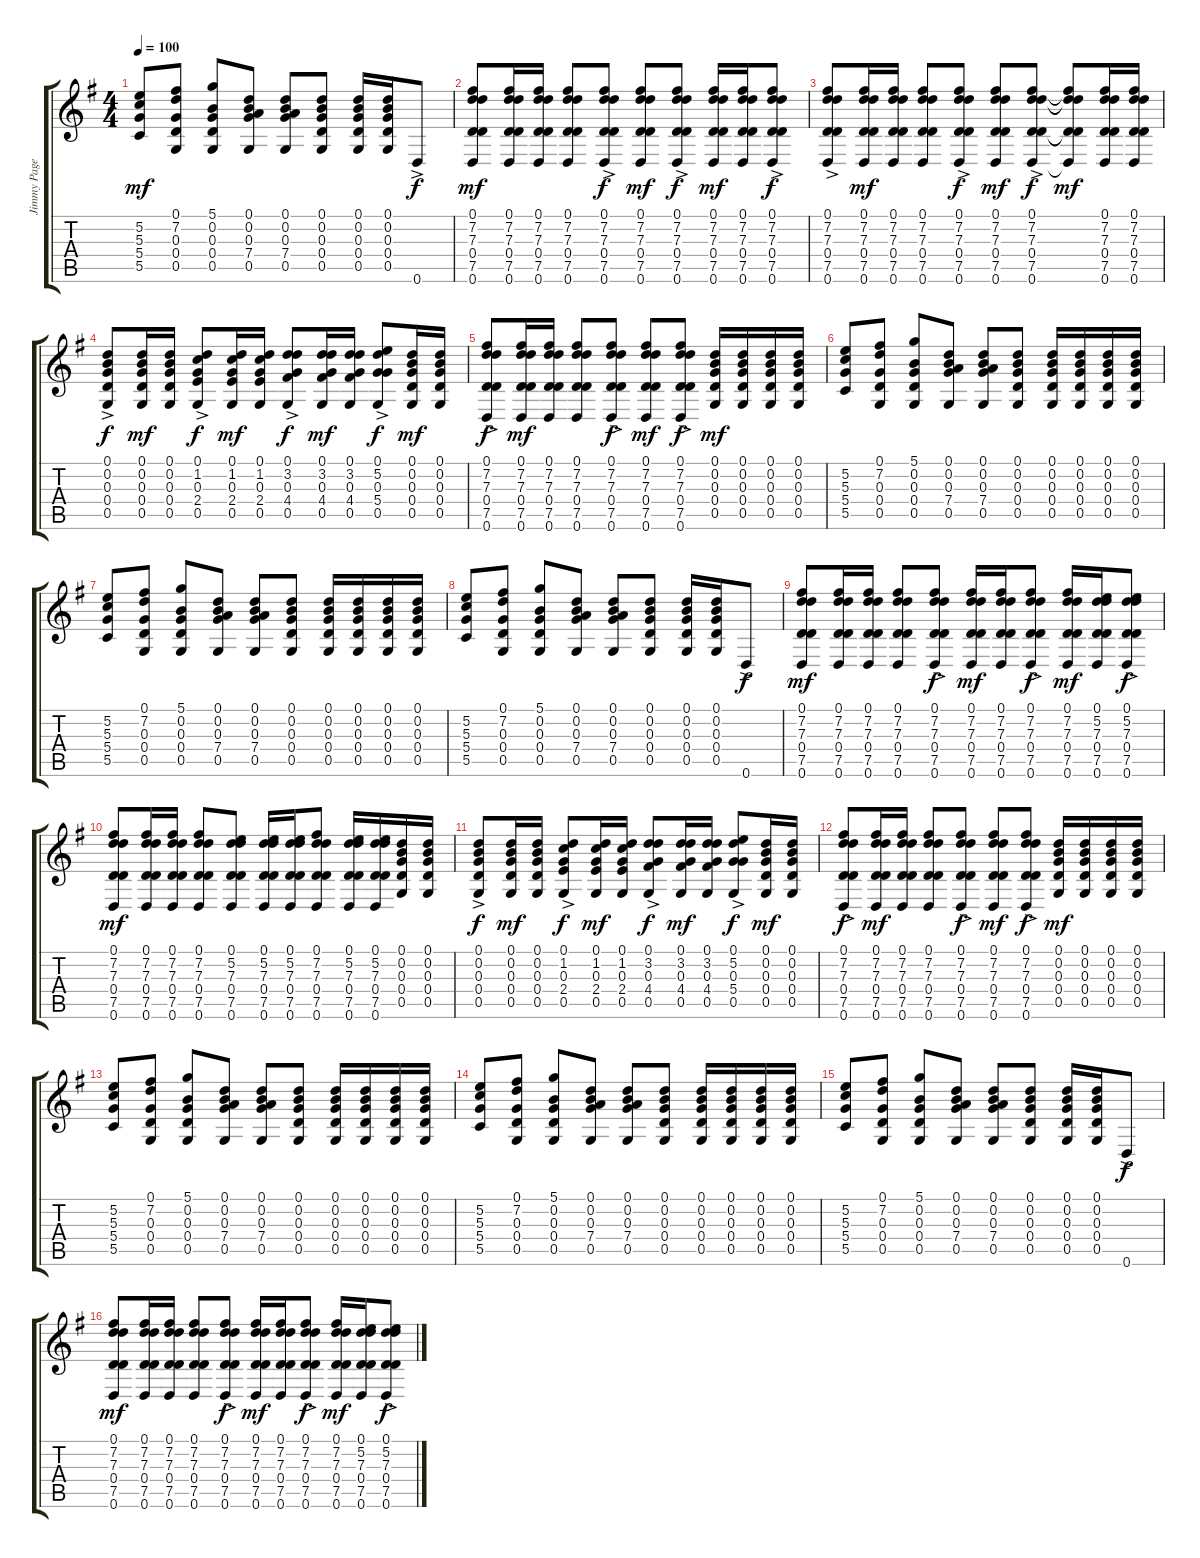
\track ("Jimmy Page Steel Acoustic" "Jimmy Page") {instrument acousticguitarsteel}
\staff {score tabs}
\tuning (D4 B3 G3 D3 G2 D2) {hide}
\ts (4 4)
\tempo 100
\clef g2
\ks g
(5.2 5.3 5.4 5.5).8{dy mf} (0.1 7.2 0.3 0.4 0.5).8 (5.1 0.2 0.3 0.4 0.5).8 (0.1 0.2 0.3 7.4 0.5).8 (0.1 0.2 0.3 7.4 0.5).8 (0.1 0.2 0.3 0.4 0.5).8 (0.1 0.2 0.3 0.4 0.5).16 (0.1 0.2 0.3 0.4 0.5).16 0.6{ac}.8{dy f} |
(0.1 7.2 7.3 0.4 7.5 0.6).8{dy mf} (0.1 7.2 7.3 0.4 7.5 0.6).16 (0.1 7.2 7.3 0.4 7.5 0.6).16 (0.1 7.2 7.3 0.4 7.5 0.6).8 (0.1{ac} 7.2{ac} 7.3{ac} 0.4{ac} 7.5{ac} 0.6{ac}).8{dy f} (0.1 7.2 7.3 0.4 7.5 0.6).8{dy mf} (0.1{ac} 7.2{ac} 7.3{ac} 0.4{ac} 7.5{ac} 0.6{ac}).8{dy f} (0.1 7.2 7.3 0.4 7.5 0.6).16{dy mf} (0.1 7.2 7.3 0.4 7.5 0.6).16 (0.1{ac} 7.2{ac} 7.3{ac} 0.4{ac} 7.5{ac} 0.6{ac}).8{dy f} |
(0.1{ac} 7.2{ac} 7.3{ac} 0.4{ac} 7.5{ac} 0.6{ac}).8 (0.1 7.2 7.3 0.4 7.5 0.6).16{dy mf} (0.1 7.2 7.3 0.4 7.5 0.6).16 (0.1 7.2 7.3 0.4 7.5 0.6).8 (0.1{ac} 7.2{ac} 7.3{ac} 0.4{ac} 7.5{ac} 0.6{ac}).8{dy f} (0.1 7.2 7.3 0.4 7.5 0.6).8{dy mf} (0.1{ac} 7.2{ac} 7.3{ac} 0.4{ac} 7.5{ac} 0.6{ac}).8{dy f} (0.1{t} 7.2{t} 7.3{t} 0.4{t} 7.5{t} 0.6{t}).8{dy mf} (0.1 7.2 7.3 0.4 7.5 0.6).16 (0.1 7.2 7.3 0.4 7.5 0.6).16 |
(0.1{ac} 0.2{ac} 0.3{ac} 0.4{ac} 0.5{ac}).8{dy f} (0.1 0.2 0.3 0.4 0.5).16{dy mf} (0.1 0.2 0.3 0.4 0.5).16 (0.1{ac} 1.2{ac} 0.3{ac} 2.4{ac} 0.5{ac}).8{dy f} (0.1 1.2 0.3 2.4 0.5).16{dy mf} (0.1 1.2 0.3 2.4 0.5).16 (0.1{ac} 3.2{ac} 0.3{ac} 4.4{ac} 0.5{ac}).8{dy f} (0.1 3.2 0.3 4.4 0.5).16{dy mf} (0.1 3.2 0.3 4.4 0.5).16 (0.1{ac} 5.2{ac} 0.3{ac} 5.4{ac} 0.5{ac}).8{dy f} (0.1 0.2 0.3 0.4 0.5).16{dy mf} (0.1 0.2 0.3 0.4 0.5).16 |
(0.1{ac} 7.2{ac} 7.3{ac} 0.4{ac} 7.5{ac} 0.6{ac}).8{dy f} (0.1 7.2 7.3 0.4 7.5 0.6).16{dy mf} (0.1 7.2 7.3 0.4 7.5 0.6).16 (0.1 7.2 7.3 0.4 7.5 0.6).8 (0.1{ac} 7.2{ac} 7.3{ac} 0.4{ac} 7.5{ac} 0.6{ac}).8{dy f} (0.1 7.2 7.3 0.4 7.5 0.6).8{dy mf} (0.1{ac} 7.2{ac} 7.3{ac} 0.4{ac} 7.5{ac} 0.6{ac}).8{dy f} (0.1 0.2 0.3 0.4 0.5).16{dy mf} (0.1 0.2 0.3 0.4 0.5).16 (0.1 0.2 0.3 0.4 0.5).16 (0.1 0.2 0.3 0.4 0.5).16 |
(5.2 5.3 5.4 5.5).8 (0.1 7.2 0.3 0.4 0.5).8 (5.1 0.2 0.3 0.4 0.5).8 (0.1 0.2 0.3 7.4 0.5).8 (0.1 0.2 0.3 7.4 0.5).8 (0.1 0.2 0.3 0.4 0.5).8 (0.1 0.2 0.3 0.4 0.5).16 (0.1 0.2 0.3 0.4 0.5).16 (0.1 0.2 0.3 0.4 0.5).16 (0.1 0.2 0.3 0.4 0.5).16 |
(5.2 5.3 5.4 5.5).8 (0.1 7.2 0.3 0.4 0.5).8 (5.1 0.2 0.3 0.4 0.5).8 (0.1 0.2 0.3 7.4 0.5).8 (0.1 0.2 0.3 7.4 0.5).8 (0.1 0.2 0.3 0.4 0.5).8 (0.1 0.2 0.3 0.4 0.5).16 (0.1 0.2 0.3 0.4 0.5).16 (0.1 0.2 0.3 0.4 0.5).16 (0.1 0.2 0.3 0.4 0.5).16 |
(5.2 5.3 5.4 5.5).8 (0.1 7.2 0.3 0.4 0.5).8 (5.1 0.2 0.3 0.4 0.5).8 (0.1 0.2 0.3 7.4 0.5).8 (0.1 0.2 0.3 7.4 0.5).8 (0.1 0.2 0.3 0.4 0.5).8 (0.1 0.2 0.3 0.4 0.5).16 (0.1 0.2 0.3 0.4 0.5).16 0.6{ac}.8{dy f} |
(0.1 7.2 7.3 0.4 7.5 0.6).8{dy mf} (0.1 7.2 7.3 0.4 7.5 0.6).16 (0.1 7.2 7.3 0.4 7.5 0.6).16 (0.1 7.2 7.3 0.4 7.5 0.6).8 (0.1{ac} 7.2{ac} 7.3{ac} 0.4{ac} 7.5{ac} 0.6{ac}).8{dy f} (0.1 7.2 7.3 0.4 7.5 0.6).16{dy mf} (0.1 7.2 7.3 0.4 7.5 0.6).16 (0.1{ac} 7.2{ac} 7.3{ac} 0.4{ac} 7.5{ac} 0.6{ac}).8{dy f} (0.1 7.2 7.3 0.4 7.5 0.6).16{dy mf} (0.1 5.2 7.3 0.4 7.5 0.6).16 (0.1{ac} 5.2{ac} 7.3{ac} 0.4{ac} 7.5{ac} 0.6{ac}).8{dy f} |
(0.1 7.2 7.3 0.4 7.5 0.6).8{dy mf} (0.1 7.2 7.3 0.4 7.5 0.6).16 (0.1 7.2 7.3 0.4 7.5 0.6).16 (0.1 7.2 7.3 0.4 7.5 0.6).8 (0.1 5.2 7.3 0.4 7.5 0.6).8 (0.1 5.2 7.3 0.4 7.5 0.6).16 (0.1 5.2 7.3 0.4 7.5 0.6).16 (0.1 7.2 7.3 0.4 7.5 0.6).8 (0.1 5.2 7.3 0.4 7.5 0.6).16 (0.1 5.2 7.3 0.4 7.5 0.6).16 (0.1 0.2 0.3 0.4 0.5).16 (0.1 0.2 0.3 0.4 0.5).16 |
(0.1{ac} 0.2{ac} 0.3{ac} 0.4{ac} 0.5{ac}).8{dy f} (0.1 0.2 0.3 0.4 0.5).16{dy mf} (0.1 0.2 0.3 0.4 0.5).16 (0.1{ac} 1.2{ac} 0.3{ac} 2.4{ac} 0.5{ac}).8{dy f} (0.1 1.2 0.3 2.4 0.5).16{dy mf} (0.1 1.2 0.3 2.4 0.5).16 (0.1{ac} 3.2{ac} 0.3{ac} 4.4{ac} 0.5{ac}).8{dy f} (0.1 3.2 0.3 4.4 0.5).16{dy mf} (0.1 3.2 0.3 4.4 0.5).16 (0.1{ac} 5.2{ac} 0.3{ac} 5.4{ac} 0.5{ac}).8{dy f} (0.1 0.2 0.3 0.4 0.5).16{dy mf} (0.1 0.2 0.3 0.4 0.5).16 |
(0.1{ac} 7.2{ac} 7.3{ac} 0.4{ac} 7.5{ac} 0.6{ac}).8{dy f} (0.1 7.2 7.3 0.4 7.5 0.6).16{dy mf} (0.1 7.2 7.3 0.4 7.5 0.6).16 (0.1 7.2 7.3 0.4 7.5 0.6).8 (0.1{ac} 7.2{ac} 7.3{ac} 0.4{ac} 7.5{ac} 0.6{ac}).8{dy f} (0.1 7.2 7.3 0.4 7.5 0.6).8{dy mf} (0.1{ac} 7.2{ac} 7.3{ac} 0.4{ac} 7.5{ac} 0.6{ac}).8{dy f} (0.1 0.2 0.3 0.4 0.5).16{dy mf} (0.1 0.2 0.3 0.4 0.5).16 (0.1 0.2 0.3 0.4 0.5).16 (0.1 0.2 0.3 0.4 0.5).16 |
(5.2 5.3 5.4 5.5).8 (0.1 7.2 0.3 0.4 0.5).8 (5.1 0.2 0.3 0.4 0.5).8 (0.1 0.2 0.3 7.4 0.5).8 (0.1 0.2 0.3 7.4 0.5).8 (0.1 0.2 0.3 0.4 0.5).8 (0.1 0.2 0.3 0.4 0.5).16 (0.1 0.2 0.3 0.4 0.5).16 (0.1 0.2 0.3 0.4 0.5).16 (0.1 0.2 0.3 0.4 0.5).16 |
(5.2 5.3 5.4 5.5).8 (0.1 7.2 0.3 0.4 0.5).8 (5.1 0.2 0.3 0.4 0.5).8 (0.1 0.2 0.3 7.4 0.5).8 (0.1 0.2 0.3 7.4 0.5).8 (0.1 0.2 0.3 0.4 0.5).8 (0.1 0.2 0.3 0.4 0.5).16 (0.1 0.2 0.3 0.4 0.5).16 (0.1 0.2 0.3 0.4 0.5).16 (0.1 0.2 0.3 0.4 0.5).16 |
(5.2 5.3 5.4 5.5).8 (0.1 7.2 0.3 0.4 0.5).8 (5.1 0.2 0.3 0.4 0.5).8 (0.1 0.2 0.3 7.4 0.5).8 (0.1 0.2 0.3 7.4 0.5).8 (0.1 0.2 0.3 0.4 0.5).8 (0.1 0.2 0.3 0.4 0.5).16 (0.1 0.2 0.3 0.4 0.5).16 0.6{ac}.8{dy f} |
(0.1 7.2 7.3 0.4 7.5 0.6).8{dy mf} (0.1 7.2 7.3 0.4 7.5 0.6).16 (0.1 7.2 7.3 0.4 7.5 0.6).16 (0.1 7.2 7.3 0.4 7.5 0.6).8 (0.1{ac} 7.2{ac} 7.3{ac} 0.4{ac} 7.5{ac} 0.6{ac}).8{dy f} (0.1 7.2 7.3 0.4 7.5 0.6).16{dy mf} (0.1 7.2 7.3 0.4 7.5 0.6).16 (0.1{ac} 7.2{ac} 7.3{ac} 0.4{ac} 7.5{ac} 0.6{ac}).8{dy f} (0.1 7.2 7.3 0.4 7.5 0.6).16{dy mf} (0.1 5.2 7.3 0.4 7.5 0.6).16 (0.1{ac} 5.2{ac} 7.3{ac} 0.4{ac} 7.5{ac} 0.6{ac}).8{dy f}
